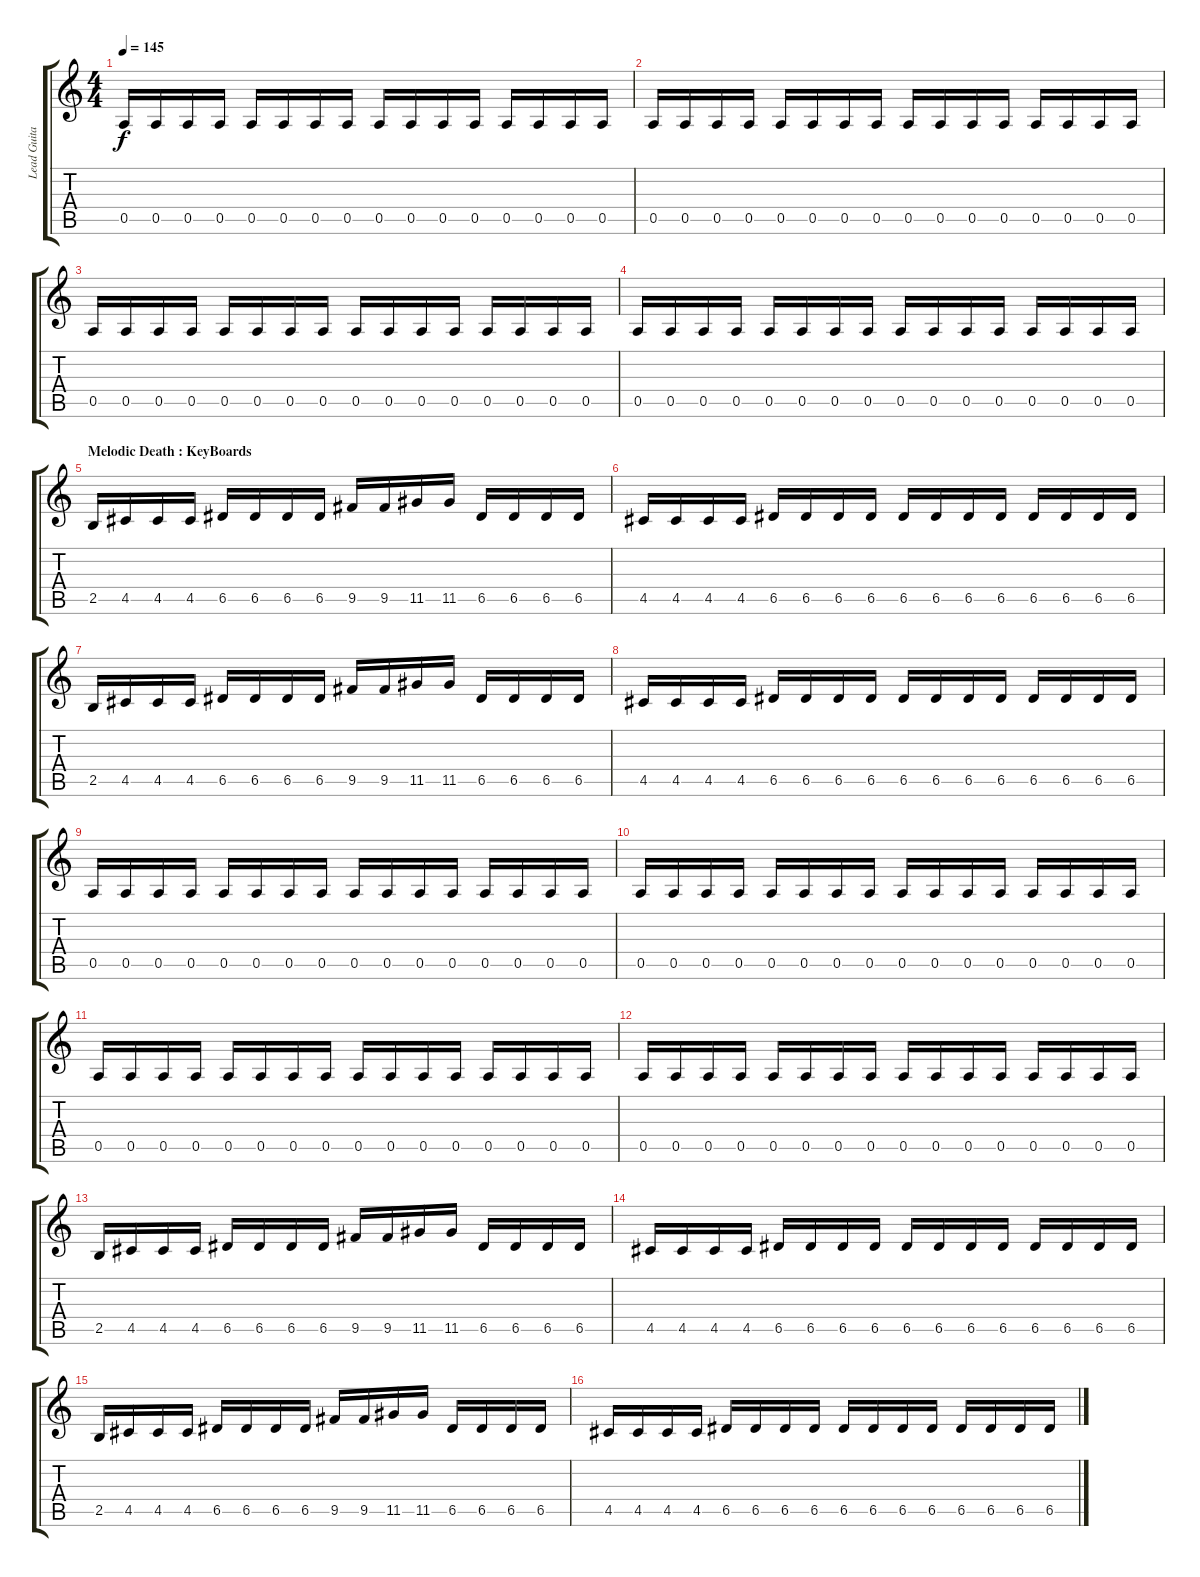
\track ("Lead Guitars" "Lead Guita") {instrument overdrivenguitar}
\staff {score tabs}
\tuning (E4 B3 G3 D3 A2 E2) {hide}
\ts (4 4)
\tempo 145
\clef g2
\ks c
0.5.16{dy f} 0.5.16 0.5.16 0.5.16 0.5.16 0.5.16 0.5.16 0.5.16 0.5.16 0.5.16 0.5.16 0.5.16 0.5.16 0.5.16 0.5.16 0.5.16 |
0.5.16 0.5.16 0.5.16 0.5.16 0.5.16 0.5.16 0.5.16 0.5.16 0.5.16 0.5.16 0.5.16 0.5.16 0.5.16 0.5.16 0.5.16 0.5.16 |
0.5.16 0.5.16 0.5.16 0.5.16 0.5.16 0.5.16 0.5.16 0.5.16 0.5.16 0.5.16 0.5.16 0.5.16 0.5.16 0.5.16 0.5.16 0.5.16 |
0.5.16 0.5.16 0.5.16 0.5.16 0.5.16 0.5.16 0.5.16 0.5.16 0.5.16 0.5.16 0.5.16 0.5.16 0.5.16 0.5.16 0.5.16 0.5.16 |
\section ("" "Melodic Death : KeyBoards")
2.5.16 4.5.16 4.5.16 4.5.16 6.5.16 6.5.16 6.5.16 6.5.16 9.5.16 9.5.16 11.5.16 11.5.16 6.5.16 6.5.16 6.5.16 6.5.16 |
4.5.16 4.5.16 4.5.16 4.5.16 6.5.16 6.5.16 6.5.16 6.5.16 6.5.16 6.5.16 6.5.16 6.5.16 6.5.16 6.5.16 6.5.16 6.5.16 |
2.5.16 4.5.16 4.5.16 4.5.16 6.5.16 6.5.16 6.5.16 6.5.16 9.5.16 9.5.16 11.5.16 11.5.16 6.5.16 6.5.16 6.5.16 6.5.16 |
4.5.16 4.5.16 4.5.16 4.5.16 6.5.16 6.5.16 6.5.16 6.5.16 6.5.16 6.5.16 6.5.16 6.5.16 6.5.16 6.5.16 6.5.16 6.5.16 |
0.5.16 0.5.16 0.5.16 0.5.16 0.5.16 0.5.16 0.5.16 0.5.16 0.5.16 0.5.16 0.5.16 0.5.16 0.5.16 0.5.16 0.5.16 0.5.16 |
0.5.16 0.5.16 0.5.16 0.5.16 0.5.16 0.5.16 0.5.16 0.5.16 0.5.16 0.5.16 0.5.16 0.5.16 0.5.16 0.5.16 0.5.16 0.5.16 |
0.5.16 0.5.16 0.5.16 0.5.16 0.5.16 0.5.16 0.5.16 0.5.16 0.5.16 0.5.16 0.5.16 0.5.16 0.5.16 0.5.16 0.5.16 0.5.16 |
0.5.16 0.5.16 0.5.16 0.5.16 0.5.16 0.5.16 0.5.16 0.5.16 0.5.16 0.5.16 0.5.16 0.5.16 0.5.16 0.5.16 0.5.16 0.5.16 |
2.5.16 4.5.16 4.5.16 4.5.16 6.5.16 6.5.16 6.5.16 6.5.16 9.5.16 9.5.16 11.5.16 11.5.16 6.5.16 6.5.16 6.5.16 6.5.16 |
4.5.16 4.5.16 4.5.16 4.5.16 6.5.16 6.5.16 6.5.16 6.5.16 6.5.16 6.5.16 6.5.16 6.5.16 6.5.16 6.5.16 6.5.16 6.5.16 |
2.5.16 4.5.16 4.5.16 4.5.16 6.5.16 6.5.16 6.5.16 6.5.16 9.5.16 9.5.16 11.5.16 11.5.16 6.5.16 6.5.16 6.5.16 6.5.16 |
4.5.16 4.5.16 4.5.16 4.5.16 6.5.16 6.5.16 6.5.16 6.5.16 6.5.16 6.5.16 6.5.16 6.5.16 6.5.16 6.5.16 6.5.16 6.5.16
